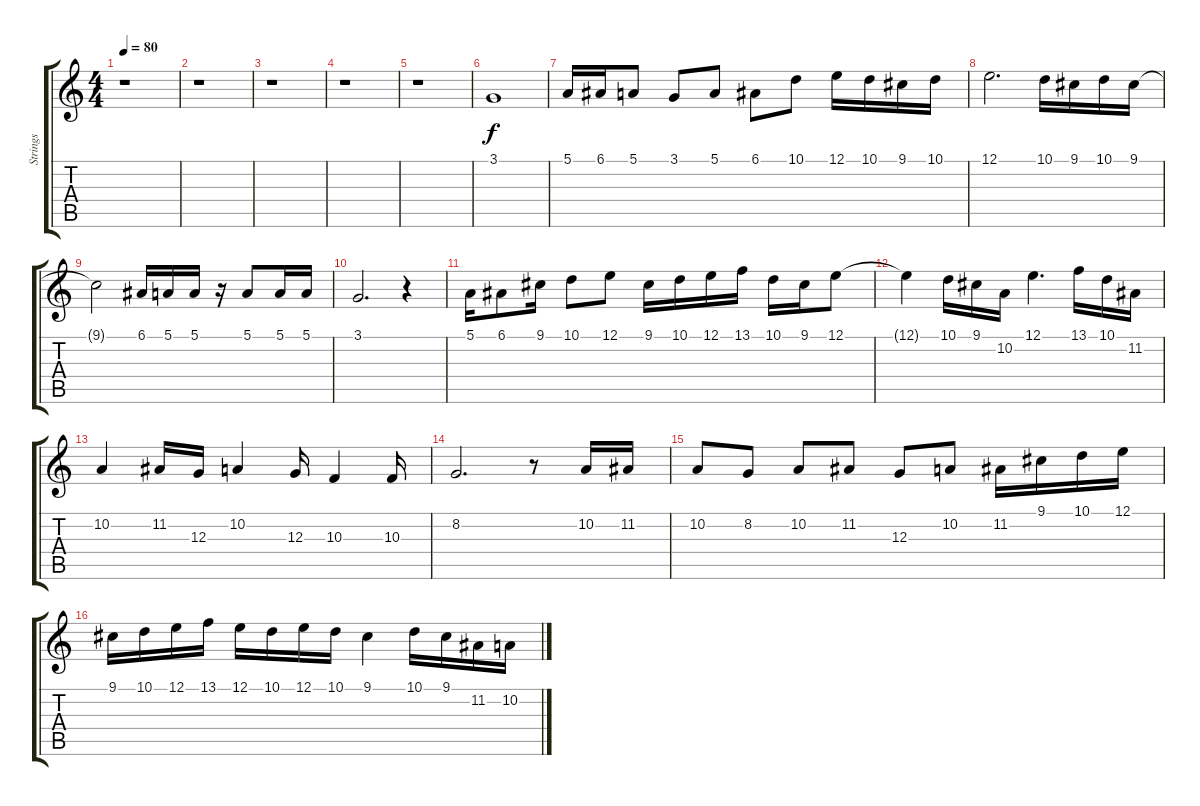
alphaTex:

\track ("Strings       " "Strings   ") {instrument stringensemble1}
\staff {score tabs}
\tuning (E4 B3 G3 D3 A2 E2) {hide}
\ts (4 4)
\tempo 80
\clef g2
\ks c
r.1{dy f} |
r.1 |
r.1 |
r.1 |
r.1 |
3.1.1 |
5.1.16 6.1.16 5.1.8 3.1.8 5.1.8 6.1.8 10.1.8 12.1.16 10.1.16 9.1.16 10.1.16 |
12.1.2{d} 10.1.16 9.1.16 10.1.16 9.1.16 |
9.1{t}.2 6.1.16 5.1.16 5.1.16 r.16 5.1.8 5.1.16 5.1.16 |
3.1.2{d} r.4 |
5.1.16 6.1.8 9.1.16 10.1.8 12.1.8 9.1.16 10.1.16 12.1.16 13.1.16 10.1.16 9.1.16 12.1.8 |
12.1{t}.4 10.1.16 9.1.16 10.2.16 12.1.4{d} 13.1.16 10.1.16 11.2.16 |
10.2.4 11.2.16 12.3.16 10.2.4 12.3.16 10.3.4 10.3.16 |
8.2.2{d} r.8 10.2.16 11.2.16 |
10.2.8 8.2.8 10.2.8 11.2.8 12.3.8 10.2.8 11.2.16 9.1.16 10.1.16 12.1.16 |
9.1.16 10.1.16 12.1.16 13.1.16 12.1.16 10.1.16 12.1.16 10.1.16 9.1.4 10.1.16 9.1.16 11.2.16 10.2.16
